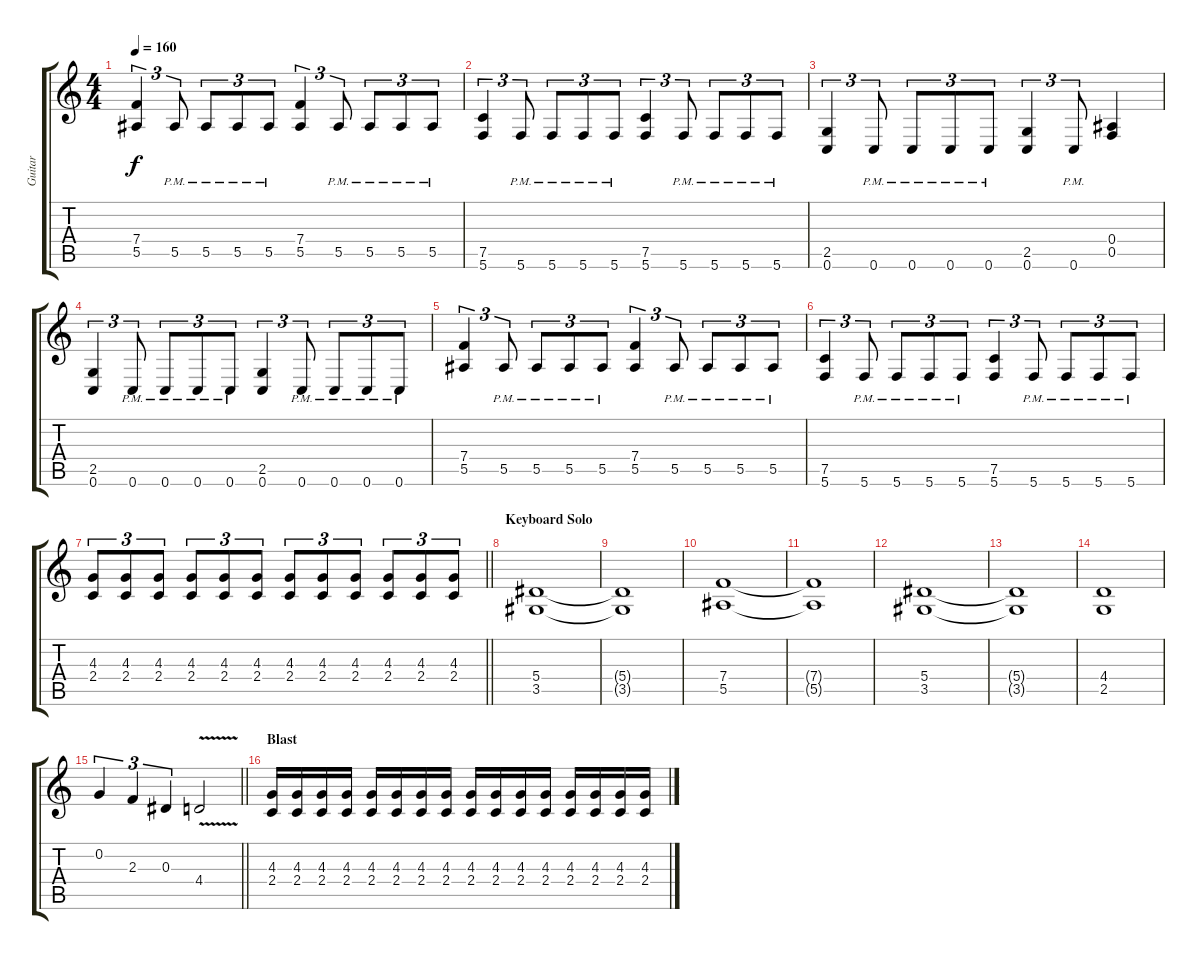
\track ("Guitar" "Guitar") {instrument distortionguitar}
\staff {score tabs}
\tuning (C4 G3 Eb3 Bb2 F2 C2) {hide}
\ts (4 4)
\tempo 160
\clef g2
\ks c
(7.4 5.5).4{tu (3 2) dy f} 5.5{pm}.8{tu (3 2)} 5.5{pm}.8{tu (3 2)} 5.5{pm}.8{tu (3 2)} 5.5{pm}.8{tu (3 2)} (7.4 5.5).4{tu (3 2)} 5.5{pm}.8{tu (3 2)} 5.5{pm}.8{tu (3 2)} 5.5{pm}.8{tu (3 2)} 5.5{pm}.8{tu (3 2)} |
(7.5 5.6).4{tu (3 2)} 5.6{pm}.8{tu (3 2)} 5.6{pm}.8{tu (3 2)} 5.6{pm}.8{tu (3 2)} 5.6{pm}.8{tu (3 2)} (7.5 5.6).4{tu (3 2)} 5.6{pm}.8{tu (3 2)} 5.6{pm}.8{tu (3 2)} 5.6{pm}.8{tu (3 2)} 5.6{pm}.8{tu (3 2)} |
(2.5 0.6).4{tu (3 2)} 0.6{pm}.8{tu (3 2)} 0.6{pm}.8{tu (3 2)} 0.6{pm}.8{tu (3 2)} 0.6{pm}.8{tu (3 2)} (2.5 0.6).4{tu (3 2)} 0.6{pm}.8{tu (3 2)} (0.4 0.5).4 |
(2.5 0.6).4{tu (3 2)} 0.6{pm}.8{tu (3 2)} 0.6{pm}.8{tu (3 2)} 0.6{pm}.8{tu (3 2)} 0.6{pm}.8{tu (3 2)} (2.5 0.6).4{tu (3 2)} 0.6{pm}.8{tu (3 2)} 0.6{pm}.8{tu (3 2)} 0.6{pm}.8{tu (3 2)} 0.6{pm}.8{tu (3 2)} |
(7.4 5.5).4{tu (3 2)} 5.5{pm}.8{tu (3 2)} 5.5{pm}.8{tu (3 2)} 5.5{pm}.8{tu (3 2)} 5.5{pm}.8{tu (3 2)} (7.4 5.5).4{tu (3 2)} 5.5{pm}.8{tu (3 2)} 5.5{pm}.8{tu (3 2)} 5.5{pm}.8{tu (3 2)} 5.5{pm}.8{tu (3 2)} |
(7.5 5.6).4{tu (3 2)} 5.6{pm}.8{tu (3 2)} 5.6{pm}.8{tu (3 2)} 5.6{pm}.8{tu (3 2)} 5.6{pm}.8{tu (3 2)} (7.5 5.6).4{tu (3 2)} 5.6{pm}.8{tu (3 2)} 5.6{pm}.8{tu (3 2)} 5.6{pm}.8{tu (3 2)} 5.6{pm}.8{tu (3 2)} |
\barLineRight lightlight
(4.3 2.4).8{tu (3 2)} (4.3 2.4).8{tu (3 2)} (4.3 2.4).8{tu (3 2)} (4.3 2.4).8{tu (3 2)} (4.3 2.4).8{tu (3 2)} (4.3 2.4).8{tu (3 2)} (4.3 2.4).8{tu (3 2)} (4.3 2.4).8{tu (3 2)} (4.3 2.4).8{tu (3 2)} (4.3 2.4).8{tu (3 2)} (4.3 2.4).8{tu (3 2)} (4.3 2.4).8{tu (3 2)} |
\section ("" "Keyboard Solo")
(5.4 3.5).1 |
(5.4{t} 3.5{t}).1 |
(7.4 5.5).1 |
(7.4{t} 5.5{t}).1 |
(5.4 3.5).1 |
(5.4{t} 3.5{t}).1 |
(4.4 2.5).1 |
\barLineRight lightlight
0.2.4{tu (3 2)} 2.3.4{tu (3 2)} 0.3.4{tu (3 2)} 4.4{v}.2 |
\section ("" "Blast")
(4.3 2.4).16 (4.3 2.4).16 (4.3 2.4).16 (4.3 2.4).16 (4.3 2.4).16 (4.3 2.4).16 (4.3 2.4).16 (4.3 2.4).16 (4.3 2.4).16 (4.3 2.4).16 (4.3 2.4).16 (4.3 2.4).16 (4.3 2.4).16 (4.3 2.4).16 (4.3 2.4).16 (4.3 2.4).16
